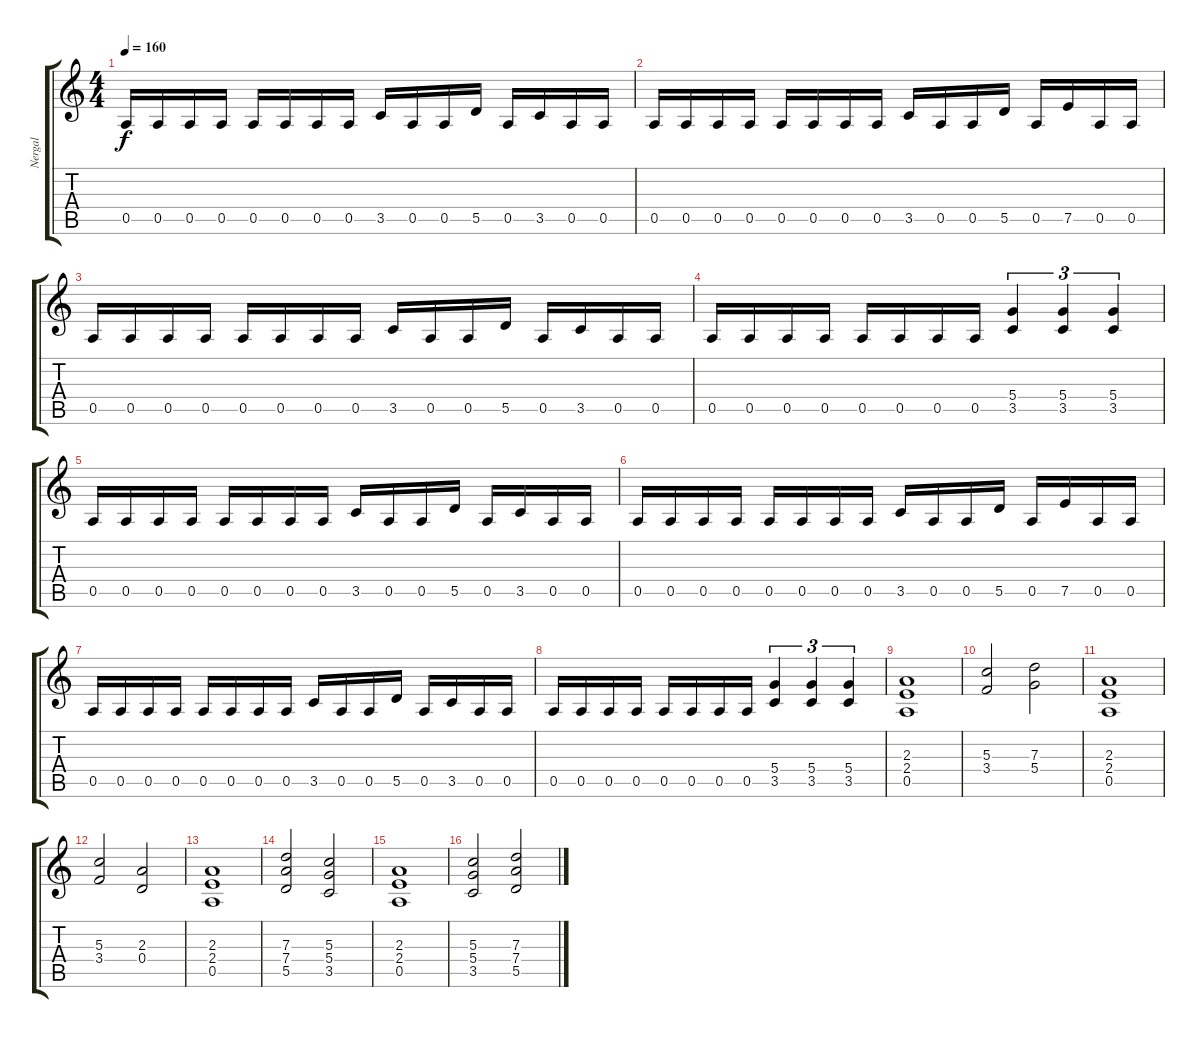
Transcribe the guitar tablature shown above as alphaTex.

\track ("Nergal" "Nergal") {instrument overdrivenguitar}
\staff {score tabs}
\tuning (E4 B3 G3 D3 A2 E2) {hide}
\ts (4 4)
\tempo 160
\clef g2
\ks c
0.5.16{dy f} 0.5.16 0.5.16 0.5.16 0.5.16 0.5.16 0.5.16 0.5.16 3.5.16 0.5.16 0.5.16 5.5.16 0.5.16 3.5.16 0.5.16 0.5.16 |
0.5.16 0.5.16 0.5.16 0.5.16 0.5.16 0.5.16 0.5.16 0.5.16 3.5.16 0.5.16 0.5.16 5.5.16 0.5.16 7.5.16 0.5.16 0.5.16 |
0.5.16 0.5.16 0.5.16 0.5.16 0.5.16 0.5.16 0.5.16 0.5.16 3.5.16 0.5.16 0.5.16 5.5.16 0.5.16 3.5.16 0.5.16 0.5.16 |
0.5.16 0.5.16 0.5.16 0.5.16 0.5.16 0.5.16 0.5.16 0.5.16 (5.4 3.5).4{tu (3 2)} (5.4 3.5).4{tu (3 2)} (5.4 3.5).4{tu (3 2)} |
0.5.16 0.5.16 0.5.16 0.5.16 0.5.16 0.5.16 0.5.16 0.5.16 3.5.16 0.5.16 0.5.16 5.5.16 0.5.16 3.5.16 0.5.16 0.5.16 |
0.5.16 0.5.16 0.5.16 0.5.16 0.5.16 0.5.16 0.5.16 0.5.16 3.5.16 0.5.16 0.5.16 5.5.16 0.5.16 7.5.16 0.5.16 0.5.16 |
0.5.16 0.5.16 0.5.16 0.5.16 0.5.16 0.5.16 0.5.16 0.5.16 3.5.16 0.5.16 0.5.16 5.5.16 0.5.16 3.5.16 0.5.16 0.5.16 |
0.5.16 0.5.16 0.5.16 0.5.16 0.5.16 0.5.16 0.5.16 0.5.16 (5.4 3.5).4{tu (3 2)} (5.4 3.5).4{tu (3 2)} (5.4 3.5).4{tu (3 2)} |
(2.3 2.4 0.5).1 |
(5.3 3.4).2 (7.3 5.4).2 |
(2.3 2.4 0.5).1 |
(5.3 3.4).2 (2.3 0.4).2 |
(2.3 2.4 0.5).1 |
(7.3 7.4 5.5).2 (5.3 5.4 3.5).2 |
(2.3 2.4 0.5).1 |
(5.3 5.4 3.5).2 (7.3 7.4 5.5).2
